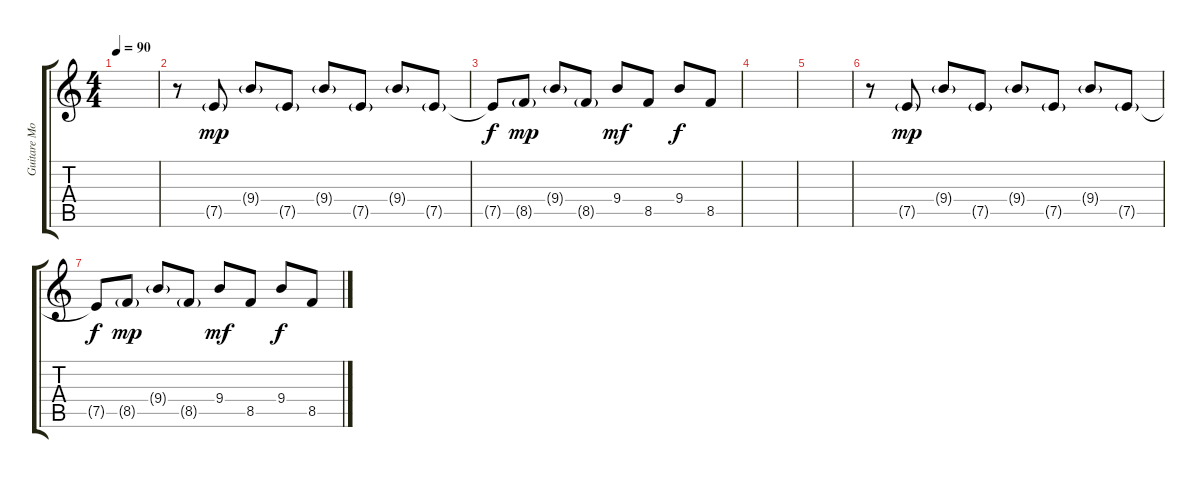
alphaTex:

\track ("Guitare Moore" "Guitare Mo") {instrument acousticguitarnylon}
\staff {score tabs}
\tuning (E4 B3 G3 D3 A2 E2) {hide}
\ts (4 4)
\tempo 90
\clef g2
\ks c
|
r.8 7.5{g}.8{dy mp} 9.4{g}.8 7.5{g}.8 9.4{g}.8 7.5{g}.8 9.4{g}.8 7.5{g}.8 |
7.5{t}.8{dy f} 8.5{g}.8{dy mp} 9.4{g}.8 8.5{g}.8 9.4.8{dy mf} 8.5.8 9.4.8{dy f} 8.5.8 |
|
|
r.8 7.5{g}.8{dy mp} 9.4{g}.8 7.5{g}.8 9.4{g}.8 7.5{g}.8 9.4{g}.8 7.5{g}.8 |
7.5{t}.8{dy f} 8.5{g}.8{dy mp} 9.4{g}.8 8.5{g}.8 9.4.8{dy mf} 8.5.8 9.4.8{dy f} 8.5.8
